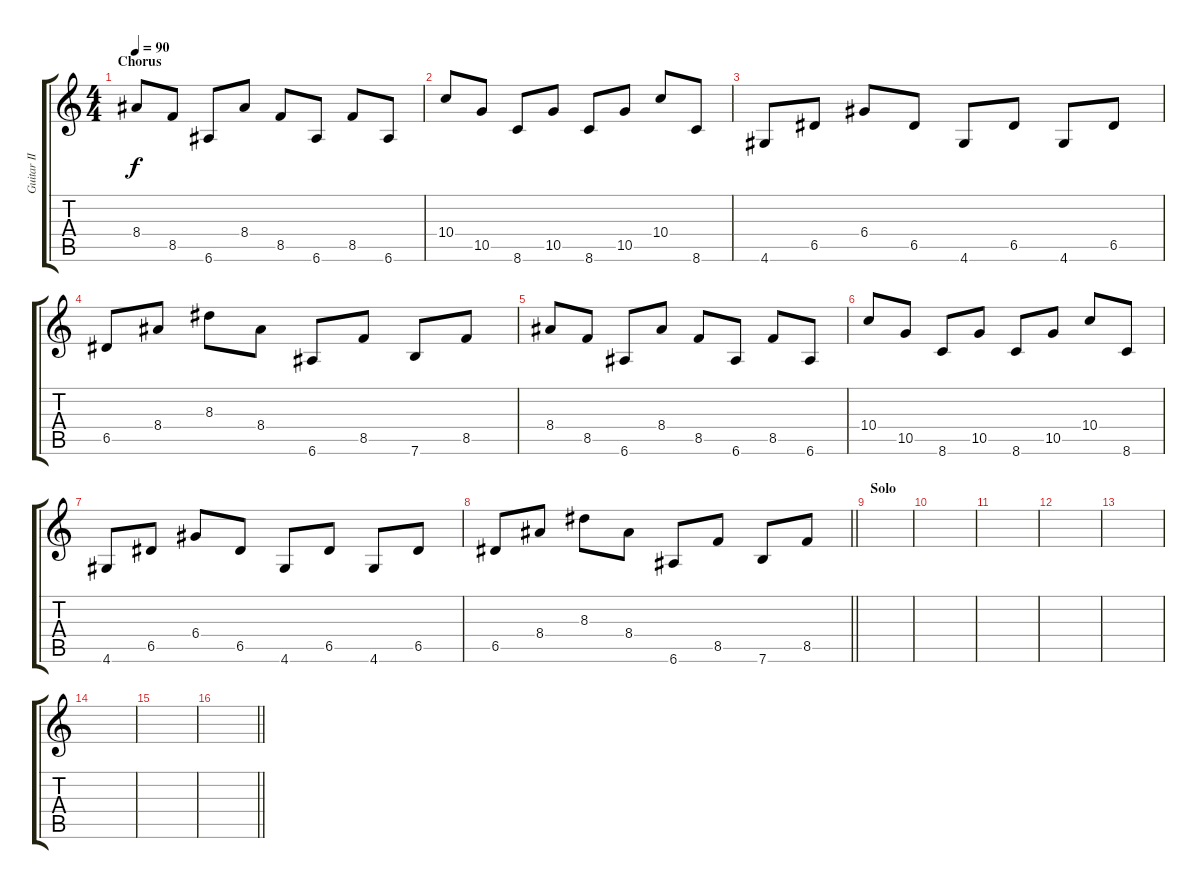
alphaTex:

\track ("Guitar II" "Guitar II") {instrument overdrivenguitar}
\staff {score tabs}
\tuning (E4 B3 G3 D3 A2 E2) {hide}
\ts (4 4)
\section ("" "Chorus")
\tempo 90
\clef g2
\ks c
8.4.8{dy f} 8.5.8 6.6.8 8.4.8 8.5.8 6.6.8 8.5.8 6.6.8 |
10.4.8 10.5.8 8.6.8 10.5.8 8.6.8 10.5.8 10.4.8 8.6.8 |
4.6.8 6.5.8 6.4.8 6.5.8 4.6.8 6.5.8 4.6.8 6.5.8 |
6.5.8 8.4.8 8.3.8 8.4.8 6.6.8 8.5.8 7.6.8 8.5.8 |
8.4.8 8.5.8 6.6.8 8.4.8 8.5.8 6.6.8 8.5.8 6.6.8 |
10.4.8 10.5.8 8.6.8 10.5.8 8.6.8 10.5.8 10.4.8 8.6.8 |
4.6.8 6.5.8 6.4.8 6.5.8 4.6.8 6.5.8 4.6.8 6.5.8 |
\barLineRight lightlight
6.5.8 8.4.8 8.3.8 8.4.8 6.6.8 8.5.8 7.6.8 8.5.8 |
\section ("" "Solo")
|
|
|
|
|
|
|
\barLineRight lightlight
